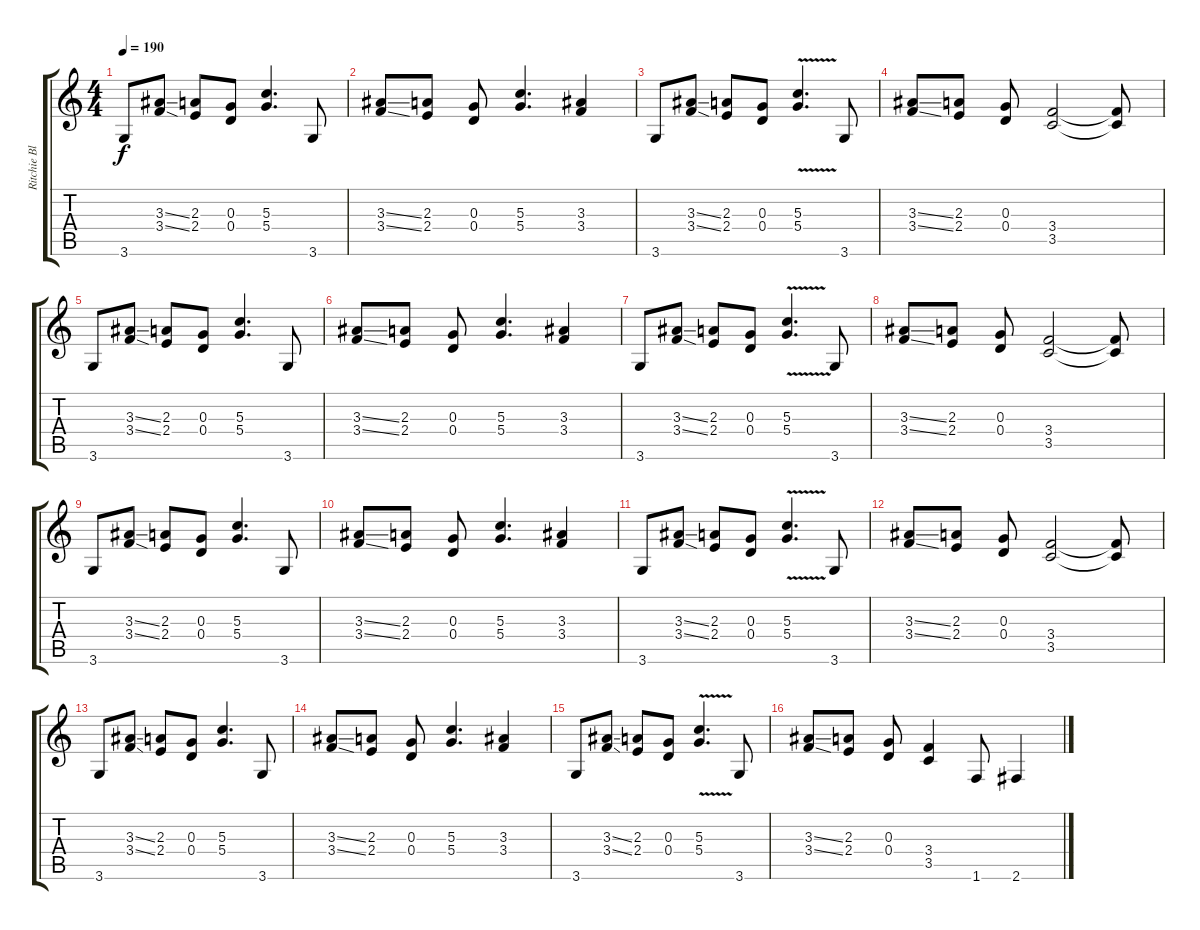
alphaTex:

\track ("Ritchie Blackmore" "Ritchie Bl") {instrument overdrivenguitar}
\staff {score tabs}
\tuning (E4 B3 G3 D3 A2 E2) {hide}
\ts (4 4)
\tempo 190
\clef g2
\ks c
3.6.8{dy f instrument overdrivenguitar} (3.3{ss} 3.4{ss}).8 (2.3 2.4).8 (0.3 0.4).8 (5.3 5.4).4{d} 3.6.8 |
(3.3{ss} 3.4{ss}).8 (2.3 2.4).8 (0.3 0.4).8 (5.3 5.4).4{d} (3.3 3.4).4 |
3.6.8 (3.3{ss} 3.4{ss}).8 (2.3 2.4).8 (0.3 0.4).8 (5.3{v} 5.4{v}).4{d} 3.6.8 |
(3.3{ss} 3.4{ss}).8 (2.3 2.4).8 (0.3 0.4).8 (3.4 3.5).2 (3.4{t} 3.5{t}).8 |
3.6.8 (3.3{ss} 3.4{ss}).8 (2.3 2.4).8 (0.3 0.4).8 (5.3 5.4).4{d} 3.6.8 |
(3.3{ss} 3.4{ss}).8 (2.3 2.4).8 (0.3 0.4).8 (5.3 5.4).4{d} (3.3 3.4).4 |
3.6.8 (3.3{ss} 3.4{ss}).8 (2.3 2.4).8 (0.3 0.4).8 (5.3{v} 5.4{v}).4{d} 3.6.8 |
(3.3{ss} 3.4{ss}).8 (2.3 2.4).8 (0.3 0.4).8 (3.4 3.5).2 (3.4{t} 3.5{t}).8 |
3.6.8 (3.3{ss} 3.4{ss}).8 (2.3 2.4).8 (0.3 0.4).8 (5.3 5.4).4{d} 3.6.8 |
(3.3{ss} 3.4{ss}).8 (2.3 2.4).8 (0.3 0.4).8 (5.3 5.4).4{d} (3.3 3.4).4 |
3.6.8 (3.3{ss} 3.4{ss}).8 (2.3 2.4).8 (0.3 0.4).8 (5.3{v} 5.4{v}).4{d} 3.6.8 |
(3.3{ss} 3.4{ss}).8 (2.3 2.4).8 (0.3 0.4).8 (3.4 3.5).2 (3.4{t} 3.5{t}).8 |
3.6.8 (3.3{ss} 3.4{ss}).8 (2.3 2.4).8 (0.3 0.4).8 (5.3 5.4).4{d} 3.6.8 |
(3.3{ss} 3.4{ss}).8 (2.3 2.4).8 (0.3 0.4).8 (5.3 5.4).4{d} (3.3 3.4).4 |
3.6.8 (3.3{ss} 3.4{ss}).8 (2.3 2.4).8 (0.3 0.4).8 (5.3{v} 5.4{v}).4{d} 3.6.8 |
(3.3{ss} 3.4{ss}).8 (2.3 2.4).8 (0.3 0.4).8 (3.4 3.5).4 1.6.8 2.6.4
